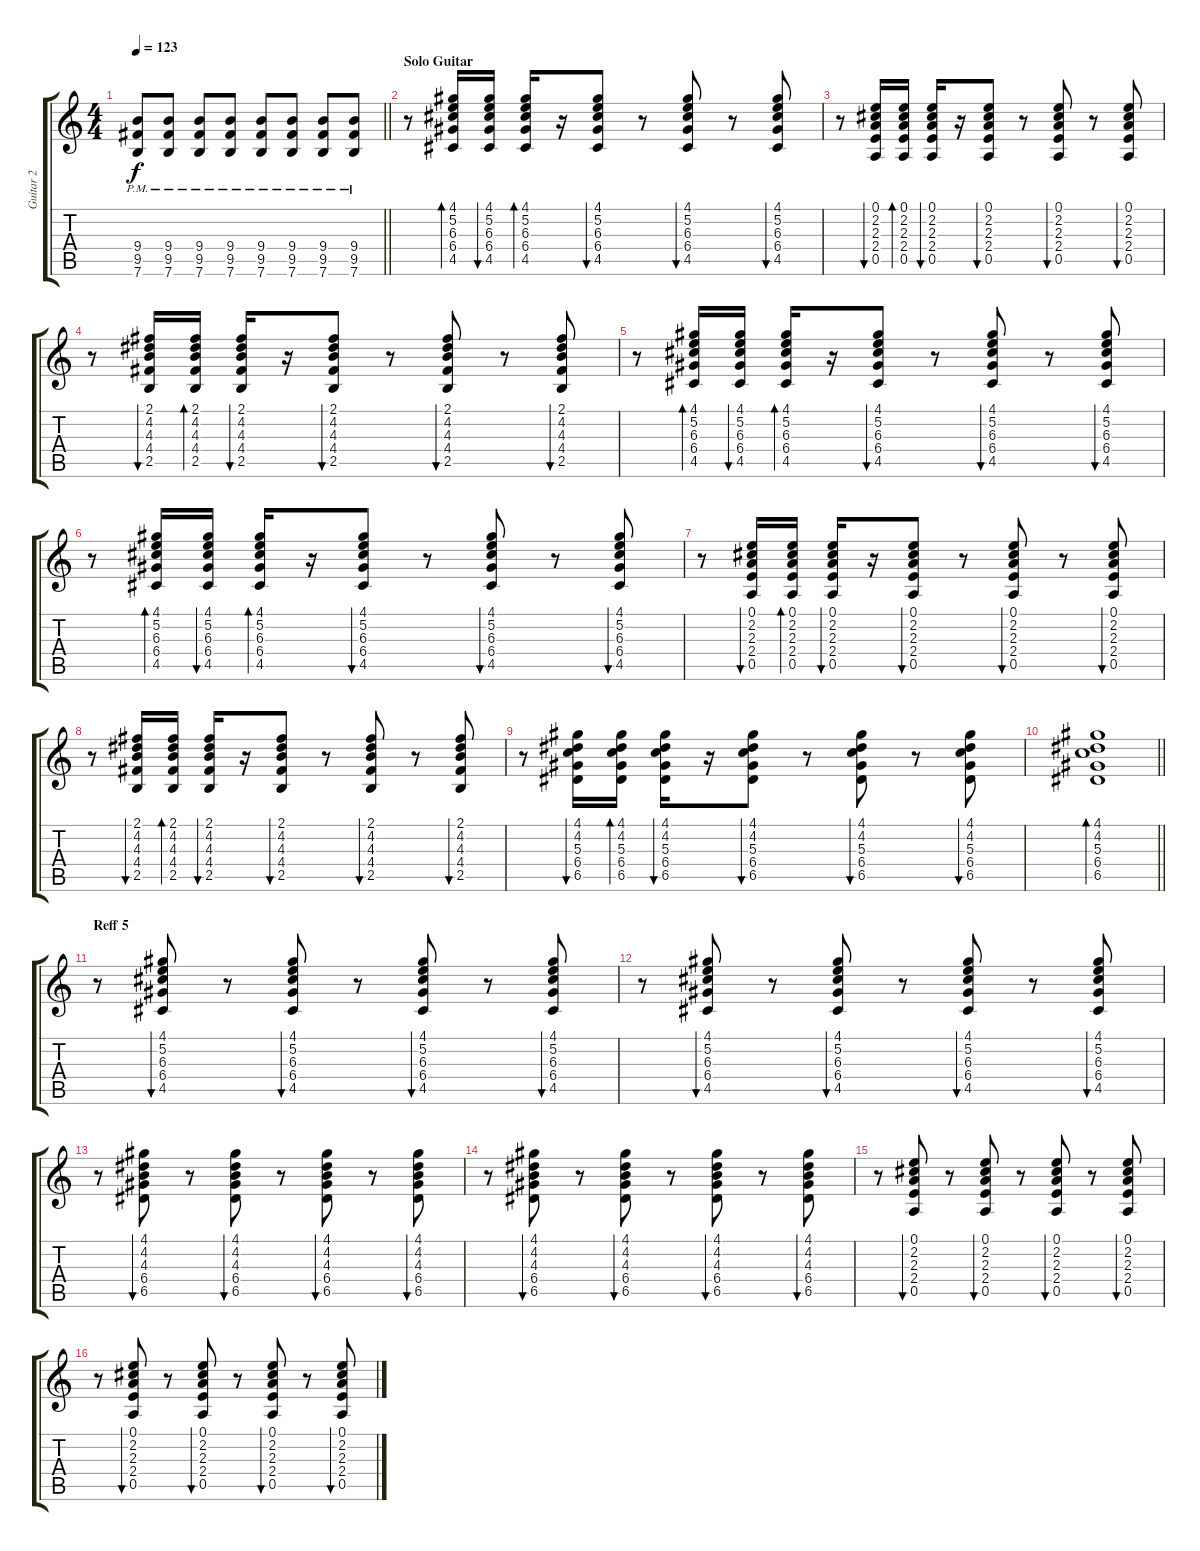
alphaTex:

\track ("Guitar 2" "Guitar 2") {instrument electricguitarjazz}
\staff {score tabs}
\tuning (E4 B3 G3 D3 A2 E2) {hide}
\ts (4 4)
\tempo 123
\clef g2
\barLineRight lightlight
\ks c
(9.4{pm} 9.5{pm} 7.6{pm}).8{dy f volume 9 balance 4 instrument overdrivenguitar} (9.4{pm} 9.5{pm} 7.6{pm}).8 (9.4{pm} 9.5{pm} 7.6{pm}).8 (9.4{pm} 9.5{pm} 7.6{pm}).8 (9.4{pm} 9.5{pm} 7.6{pm}).8 (9.4{pm} 9.5{pm} 7.6{pm}).8 (9.4{pm} 9.5{pm} 7.6{pm}).8 (9.4{pm} 9.5{pm} 7.6{pm}).8 |
\section ("" "Solo Guitar")
r.8{volume 7 balance 8 instrument acousticguitarsteel} (4.1 5.2 6.3 6.4 4.5).16{bd 30} (4.1 5.2 6.3 6.4 4.5).16{bu 30} (4.1 5.2 6.3 6.4 4.5).16{bd 30} r.16 (4.1 5.2 6.3 6.4 4.5).8{bu 30} r.8 (4.1 5.2 6.3 6.4 4.5).8{bu 30} r.8 (4.1 5.2 6.3 6.4 4.5).8{bu 30} |
r.8 (0.1 2.2 2.3 2.4 0.5).16{bu 30} (0.1 2.2 2.3 2.4 0.5).16{bd 30} (0.1 2.2 2.3 2.4 0.5).16{bu 30} r.16 (0.1 2.2 2.3 2.4 0.5).8{bu 30} r.8 (0.1 2.2 2.3 2.4 0.5).8{bu 30} r.8 (0.1 2.2 2.3 2.4 0.5).8{bu 30} |
r.8 (2.1 4.2 4.3 4.4 2.5).16{bu 30} (2.1 4.2 4.3 4.4 2.5).16{bd 30} (2.1 4.2 4.3 4.4 2.5).16{bu 30} r.16 (2.1 4.2 4.3 4.4 2.5).8{bu 30} r.8 (2.1 4.2 4.3 4.4 2.5).8{bu 30} r.8 (2.1 4.2 4.3 4.4 2.5).8{bu 30} |
r.8 (4.1 5.2 6.3 6.4 4.5).16{bd 30} (4.1 5.2 6.3 6.4 4.5).16{bu 30} (4.1 5.2 6.3 6.4 4.5).16{bd 30} r.16 (4.1 5.2 6.3 6.4 4.5).8{bu 30} r.8 (4.1 5.2 6.3 6.4 4.5).8{bu 30} r.8 (4.1 5.2 6.3 6.4 4.5).8{bu 30} |
r.8 (4.1 5.2 6.3 6.4 4.5).16{bd 30} (4.1 5.2 6.3 6.4 4.5).16{bu 30} (4.1 5.2 6.3 6.4 4.5).16{bd 30} r.16 (4.1 5.2 6.3 6.4 4.5).8{bu 30} r.8 (4.1 5.2 6.3 6.4 4.5).8{bu 30} r.8 (4.1 5.2 6.3 6.4 4.5).8{bu 30} |
r.8 (0.1 2.2 2.3 2.4 0.5).16{bu 30} (0.1 2.2 2.3 2.4 0.5).16{bd 30} (0.1 2.2 2.3 2.4 0.5).16{bu 30} r.16 (0.1 2.2 2.3 2.4 0.5).8{bu 30} r.8 (0.1 2.2 2.3 2.4 0.5).8{bu 30} r.8 (0.1 2.2 2.3 2.4 0.5).8{bu 30} |
r.8 (2.1 4.2 4.3 4.4 2.5).16{bu 30} (2.1 4.2 4.3 4.4 2.5).16{bd 30} (2.1 4.2 4.3 4.4 2.5).16{bu 30} r.16 (2.1 4.2 4.3 4.4 2.5).8{bu 30} r.8 (2.1 4.2 4.3 4.4 2.5).8{bu 30} r.8 (2.1 4.2 4.3 4.4 2.5).8{bu 30} |
r.8 (4.1 4.2 5.3 6.4 6.5).16{bu 30} (4.1 4.2 5.3 6.4 6.5).16{bd 30} (4.1 4.2 5.3 6.4 6.5).16{bu 30} r.16 (4.1 4.2 5.3 6.4 6.5).8{bu 30} r.8 (4.1 4.2 5.3 6.4 6.5).8{bu 30} r.8 (4.1 4.2 5.3 6.4 6.5).8{bu 30} |
\barLineRight lightlight
(4.1 4.2 5.3 6.4 6.5).1{bd 30} |
\section ("" "Reff 5")
r.8{volume 7 balance 4 instrument acousticguitarsteel} (4.1 5.2 6.3 6.4 4.5).8{bu 30} r.8 (4.1 5.2 6.3 6.4 4.5).8{bu 30} r.8 (4.1 5.2 6.3 6.4 4.5).8{bu 30} r.8 (4.1 5.2 6.3 6.4 4.5).8{bu 30} |
r.8 (4.1 5.2 6.3 6.4 4.5).8{bu 30} r.8 (4.1 5.2 6.3 6.4 4.5).8{bu 30} r.8 (4.1 5.2 6.3 6.4 4.5).8{bu 30} r.8 (4.1 5.2 6.3 6.4 4.5).8{bu 30} |
r.8 (4.1 4.2 4.3 6.4 6.5).8{bu 30} r.8 (4.1 4.2 4.3 6.4 6.5).8{bu 30} r.8 (4.1 4.2 4.3 6.4 6.5).8{bu 30} r.8 (4.1 4.2 4.3 6.4 6.5).8{bu 30} |
r.8 (4.1 4.2 4.3 6.4 6.5).8{bu 30} r.8 (4.1 4.2 4.3 6.4 6.5).8{bu 30} r.8 (4.1 4.2 4.3 6.4 6.5).8{bu 30} r.8 (4.1 4.2 4.3 6.4 6.5).8{bu 30} |
r.8 (0.1 2.2 2.3 2.4 0.5).8{bu 30} r.8 (0.1 2.2 2.3 2.4 0.5).8{bu 30} r.8 (0.1 2.2 2.3 2.4 0.5).8{bu 30} r.8 (0.1 2.2 2.3 2.4 0.5).8{bu 30} |
r.8 (0.1 2.2 2.3 2.4 0.5).8{bu 30} r.8 (0.1 2.2 2.3 2.4 0.5).8{bu 30} r.8 (0.1 2.2 2.3 2.4 0.5).8{bu 30} r.8 (0.1 2.2 2.3 2.4 0.5).8{bu 30}
